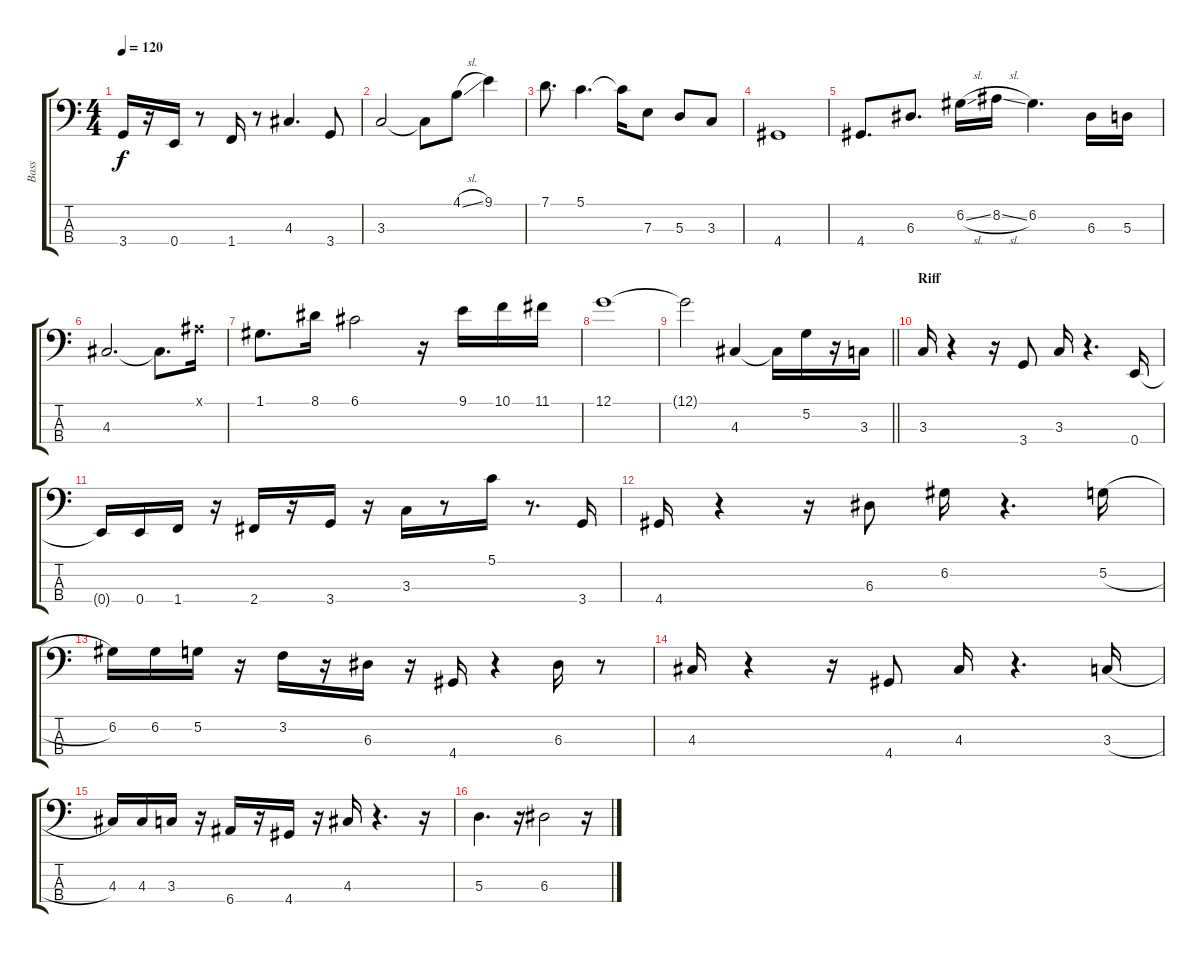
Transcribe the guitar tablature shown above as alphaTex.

\track ("Bass" "Bass") {instrument electricbassfinger}
\staff {score tabs}
\tuning (G2 D2 A1 E1) {hide}
\ts (4 4)
\tempo 120
\clef f4
\ks c
3.4.16{dy f} r.16 0.4.16 r.8 1.4.16 r.8 4.3.4{d} 3.4.8 |
3.3.2 3.3{t}.8 4.1{sl}.8 9.1.4 |
7.1.8{d} 5.1.4{d} 5.1{t}.16 7.3.8 5.3.8 3.3.8 |
4.4.1 |
4.4.8{d} 6.3.8{d} 6.2{sl}.16 8.2{sl}.16 6.2.4{d} 6.3.16 5.3.16 |
4.3.2{d} 4.3{t}.8{d} 3.1{x}.16 |
1.1.8{d} 8.1.16 6.1.2 r.16 9.1.16 10.1.16 11.1.16 |
12.1.1 |
\barLineRight lightlight
12.1{t}.2 4.3.4 4.3{t}.16 5.2.16 r.16 3.3.16 |
\section ("" "Riff")
3.3.16 r.4 r.16 3.4.8 3.3.16 r.4{d} 0.4.16 |
0.4{t}.16 0.4.16 1.4.16 r.16 2.4.16 r.16 3.4.16 r.16 3.3.16 r.8 5.1.16 r.8{d} 3.4.16 |
4.4.16 r.4 r.16 6.3.8 6.2.16 r.4{d} 5.2{h}.16 |
6.2.16 6.2.16 5.2.16 r.16 3.2.16 r.16 6.3.16 r.16 4.4.16 r.4 6.3.16 r.8 |
4.3.16 r.4 r.16 4.4.8 4.3.16 r.4{d} 3.3{h}.16 |
4.3.16 4.3.16 3.3.16 r.16 6.4.16 r.16 4.4.16 r.16 4.3.16 r.4{d} r.16 |
5.3.4{d} r.16 6.3.2 r.16
